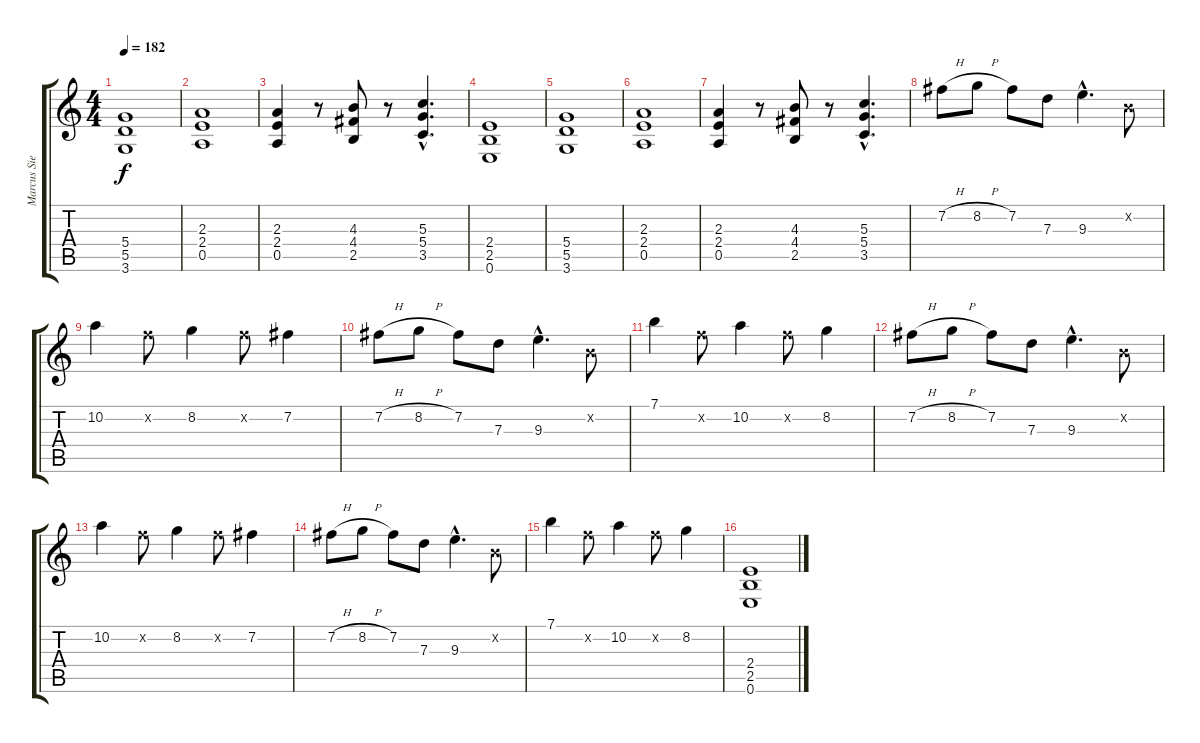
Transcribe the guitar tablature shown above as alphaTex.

\track ("Marcus Siepen" "Marcus Sie") {instrument overdrivenguitar}
\staff {score tabs}
\tuning (E4 B3 G3 D3 A2 E2) {hide}
\ts (4 4)
\tempo 182
\clef g2
\ks c
(5.4 5.5 3.6).1{dy f} |
(2.3 2.4 0.5).1 |
(2.3 2.4 0.5).4 r.8 (4.3 4.4 2.5).8 r.8 (5.3{hac} 5.4{hac} 3.5{hac}).4{d} |
(2.4 2.5 0.6).1 |
(5.4 5.5 3.6).1 |
(2.3 2.4 0.5).1 |
(2.3 2.4 0.5).4 r.8 (4.3 4.4 2.5).8 r.8 (5.3{hac} 5.4{hac} 3.5{hac}).4{d} |
7.2{h}.8 8.2{h}.8 7.2.8 7.3.8 9.3{hac}.4{d} 0.2{x}.8 |
10.2.4 6.2{x}.8 8.2.4 6.2{x}.8 7.2.4 |
7.2{h}.8 8.2{h}.8 7.2.8 7.3.8 9.3{hac}.4{d} 0.2{x}.8 |
7.1.4 6.2{x}.8 10.2.4 6.2{x}.8 8.2.4 |
7.2{h}.8 8.2{h}.8 7.2.8 7.3.8 9.3{hac}.4{d} 0.2{x}.8 |
10.2.4 6.2{x}.8 8.2.4 6.2{x}.8 7.2.4 |
7.2{h}.8 8.2{h}.8 7.2.8 7.3.8 9.3{hac}.4{d} 0.2{x}.8 |
7.1.4 6.2{x}.8 10.2.4 6.2{x}.8 8.2.4 |
(2.4 2.5 0.6).1
